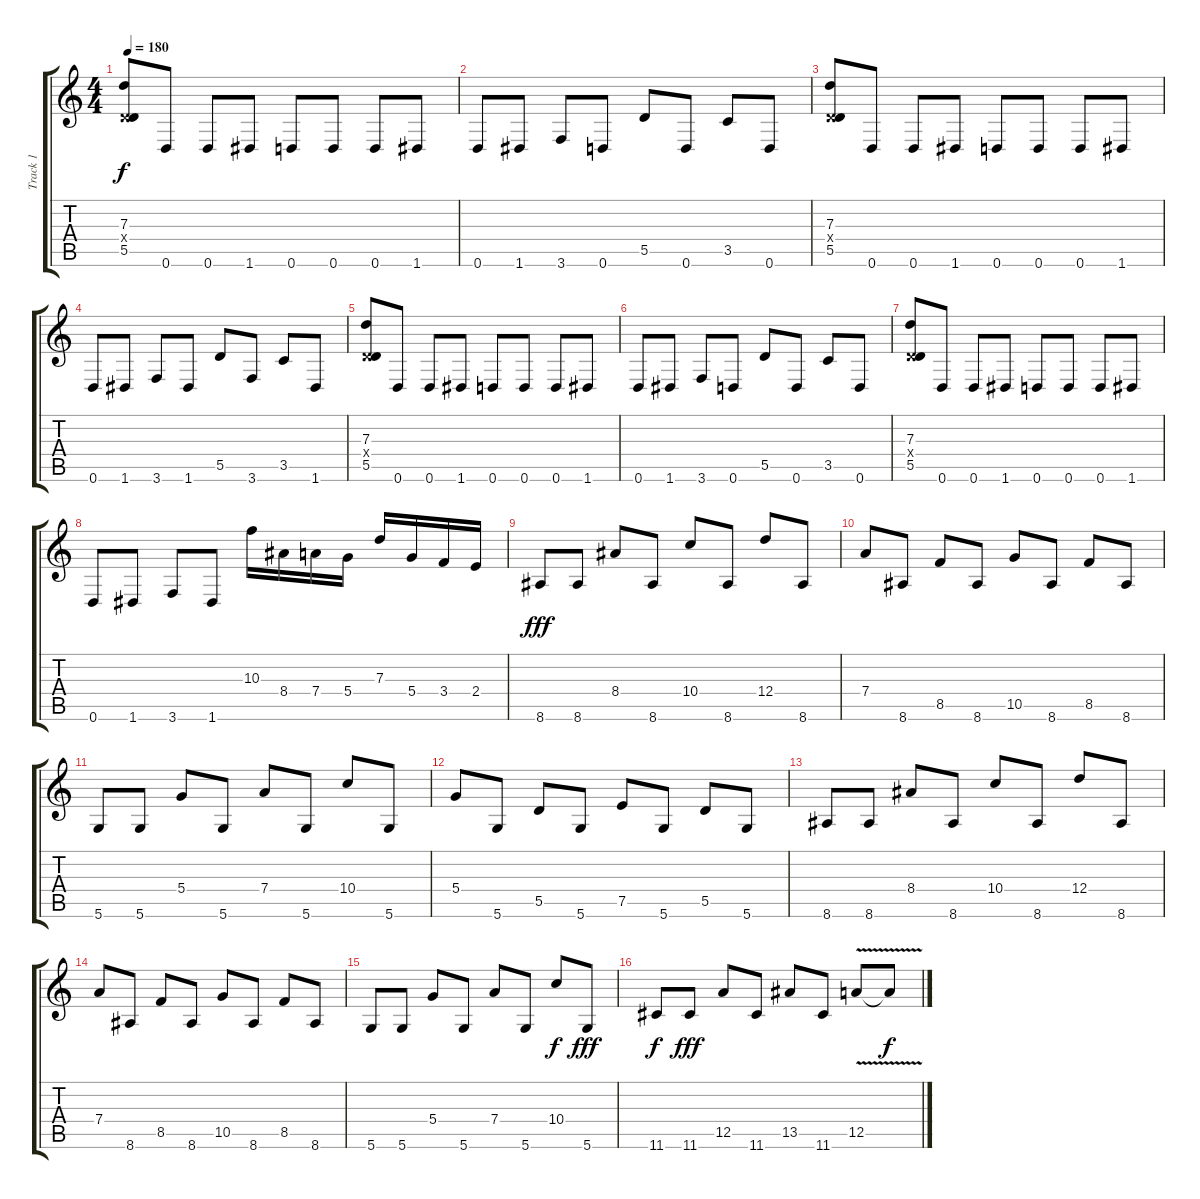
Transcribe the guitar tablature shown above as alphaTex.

\track ("Track 1" "Track 1") {instrument distortionguitar}
\staff {score tabs}
\tuning (E4 B3 G3 D3 A2 D2) {hide}
\ts (4 4)
\tempo 180
\clef g2
\ks c
(7.3 0.4{x} 5.5).8{dy f} 0.6.8 0.6.8 1.6.8 0.6.8 0.6.8 0.6.8 1.6.8 |
0.6.8 1.6.8 3.6.8 0.6.8 5.5.8 0.6.8 3.5.8 0.6.8 |
(7.3 0.4{x} 5.5).8 0.6.8 0.6.8 1.6.8 0.6.8 0.6.8 0.6.8 1.6.8 |
0.6.8 1.6.8 3.6.8 1.6.8 5.5.8 3.6.8 3.5.8 1.6.8 |
(7.3 0.4{x} 5.5).8 0.6.8 0.6.8 1.6.8 0.6.8 0.6.8 0.6.8 1.6.8 |
0.6.8 1.6.8 3.6.8 0.6.8 5.5.8 0.6.8 3.5.8 0.6.8 |
(7.3 0.4{x} 5.5).8 0.6.8 0.6.8 1.6.8 0.6.8 0.6.8 0.6.8 1.6.8 |
0.6.8 1.6.8 3.6.8 1.6.8 10.3.16 8.4.16 7.4.16 5.4.16 7.3.16 5.4.16 3.4.16 2.4.16 |
8.6.8{dy fff} 8.6.8 8.4.8 8.6.8 10.4.8 8.6.8 12.4.8 8.6.8 |
7.4.8 8.6.8 8.5.8 8.6.8 10.5.8 8.6.8 8.5.8 8.6.8 |
5.6.8 5.6.8 5.4.8 5.6.8 7.4.8 5.6.8 10.4.8 5.6.8 |
5.4.8 5.6.8 5.5.8 5.6.8 7.5.8 5.6.8 5.5.8 5.6.8 |
8.6.8 8.6.8 8.4.8 8.6.8 10.4.8 8.6.8 12.4.8 8.6.8 |
7.4.8 8.6.8 8.5.8 8.6.8 10.5.8 8.6.8 8.5.8 8.6.8 |
5.6.8 5.6.8 5.4.8 5.6.8 7.4.8 5.6.8 10.4.8{dy f} 5.6.8{dy fff} |
11.6.8{dy f} 11.6.8{dy fff} 12.5.8 11.6.8 13.5.8 11.6.8 12.5{v}.8 12.5{t}.8{dy f}
